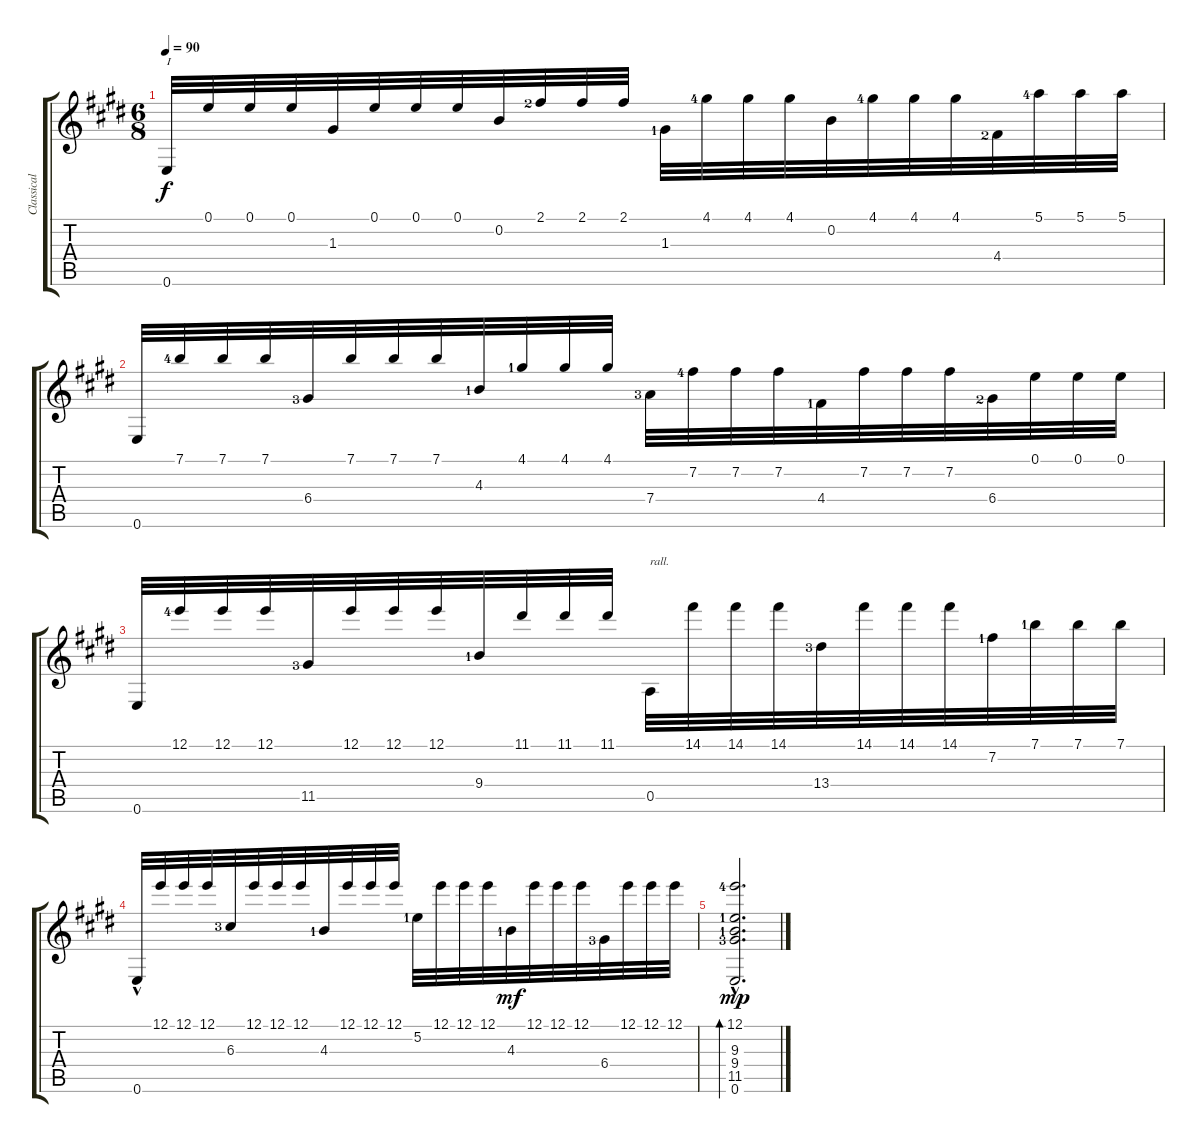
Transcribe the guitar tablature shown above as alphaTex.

\track ("Classical" "Classical") {instrument acousticguitarnylon}
\staff {score tabs}
\tuning (E4 B3 G3 D3 A2 E2) {hide}
\ts (6 8)
\tempo 90
\clef g2
\ks e
0.6.32{txt "I" dy f} 0.1.32 0.1.32 0.1.32 1.3.32 0.1.32 0.1.32 0.1.32 0.2.32 2.1{lf 3}.32 2.1.32 2.1.32 1.3{lf 2}.32 4.1{lf 5}.32 4.1.32 4.1.32 0.2.32 4.1{lf 5}.32 4.1.32 4.1.32 4.4{lf 3}.32 5.1{lf 5}.32 5.1.32 5.1.32 |
0.6.32 7.1{lf 5}.32 7.1.32 7.1.32 6.4{lf 4}.32 7.1.32 7.1.32 7.1.32 4.3{lf 2}.32 4.1{lf 2}.32 4.1.32 4.1.32 7.4{lf 4}.32 7.2{lf 5}.32 7.2.32 7.2.32 4.4{lf 2}.32 7.2.32 7.2.32 7.2.32 6.4{lf 3}.32 0.1.32 0.1.32 0.1.32 |
0.6.32 12.1{lf 5}.32 12.1.32 12.1.32 11.5{lf 4}.32 12.1.32 12.1.32 12.1.32 9.4{lf 2}.32 11.1.32 11.1.32 11.1.32 0.5.32{txt "rall."} 14.1.32 14.1.32 14.1.32 13.4{lf 4}.32 14.1.32 14.1.32 14.1.32 7.2{lf 2}.32 7.1{lf 2}.32 7.1.32 7.1.32 |
0.6{hac}.32 12.1.32 12.1.32 12.1.32 6.3{lf 4}.32 12.1.32 12.1.32 12.1.32 4.3{lf 2}.32 12.1.32 12.1.32 12.1.32 5.2{lf 2}.32 12.1.32 12.1.32 12.1.32 4.3{lf 2}.32{dy mf} 12.1.32 12.1.32 12.1.32 6.4{lf 4}.32 12.1.32 12.1.32 12.1.32 |
(12.1{hac lf 5} 9.3{hac lf 2} 9.4{hac lf 2} 11.5{hac lf 4} 0.6{hac}).2{d bd 480 dy mp}
